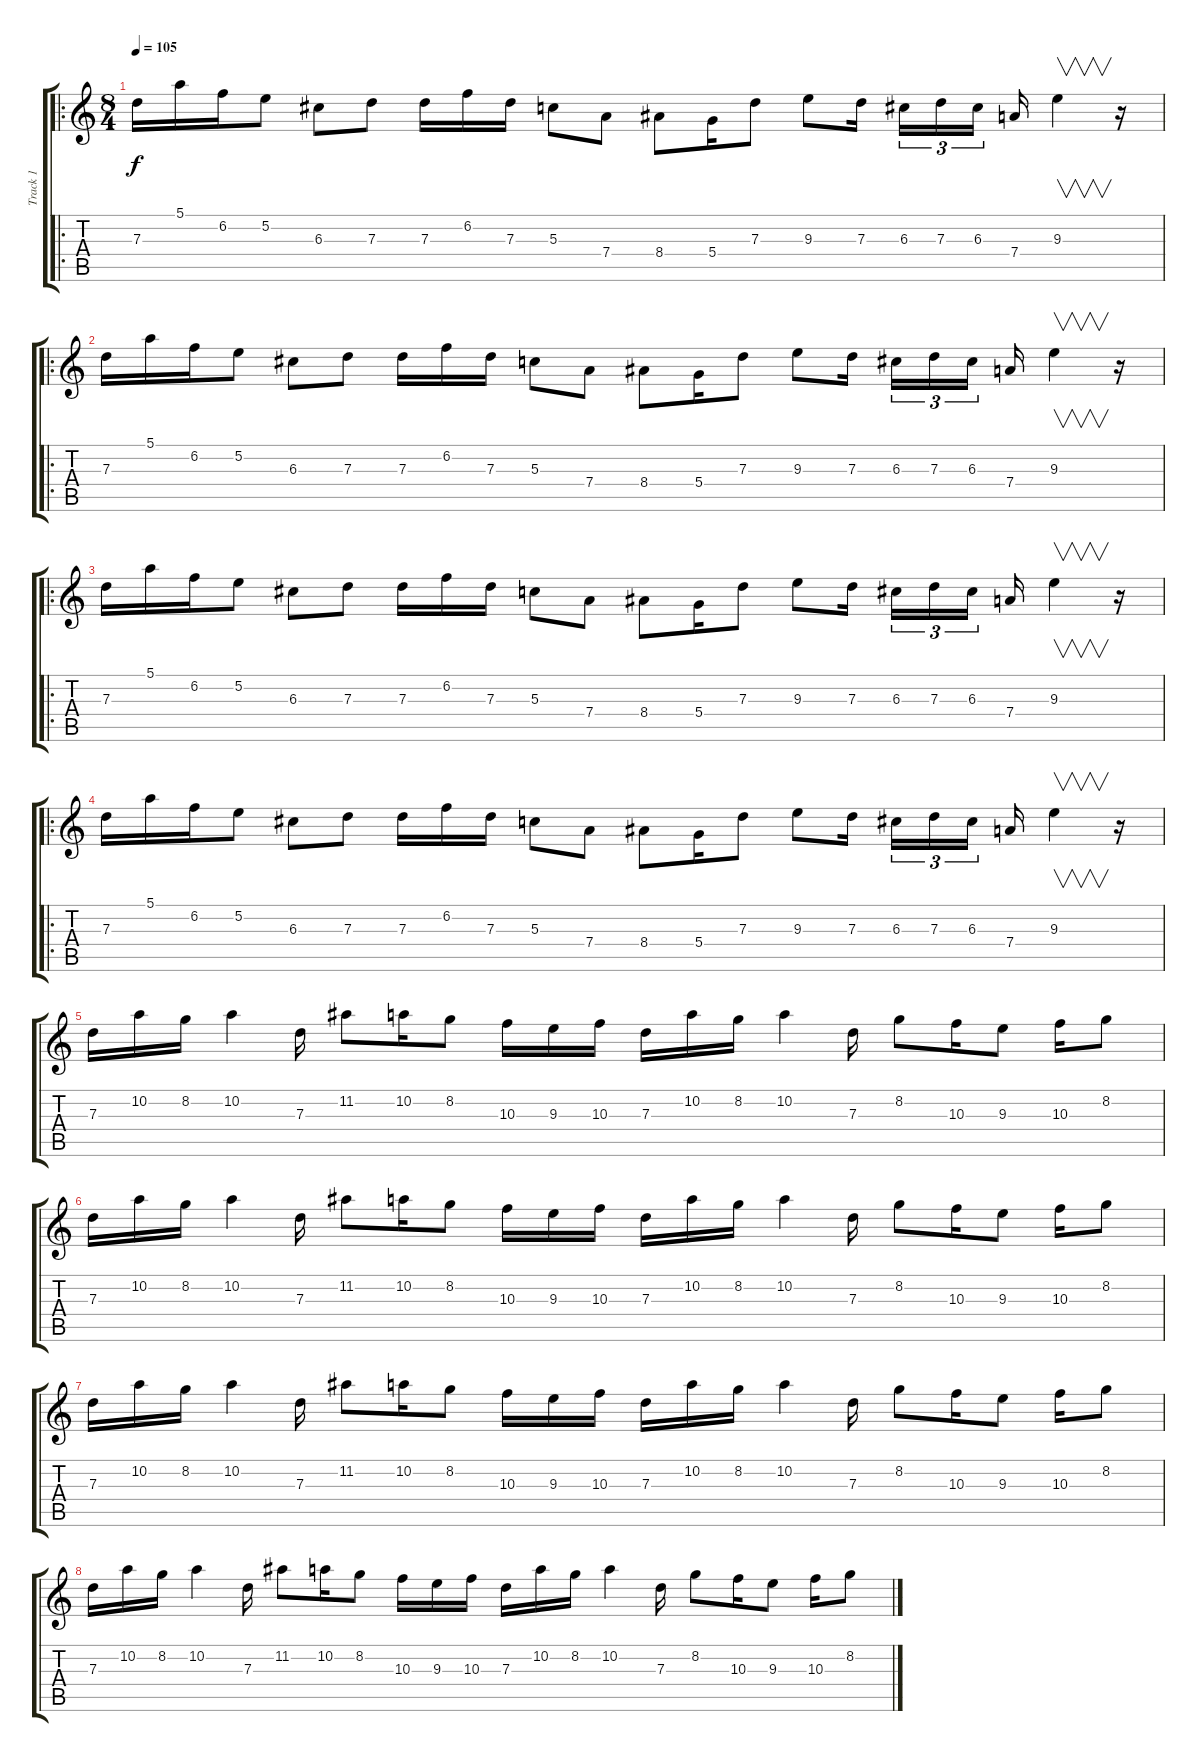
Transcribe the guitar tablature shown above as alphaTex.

\track ("Track 1" "Track 1") {instrument distortionguitar}
\staff {score tabs}
\tuning (E4 B3 G3 D3 A2 E2) {hide}
\ro
\ts (8 4)
\tempo 105
\clef g2
\ks c
7.3.16{dy f instrument distortionguitar} 5.1.16 6.2.16 5.2.8 6.3.8 7.3.8 7.3.16 6.2.16 7.3.16 5.3.8 7.4.8 8.4.8 5.4.16 7.3.8 9.3.8 7.3.16 6.3.16{tu (3 2)} 7.3.16{tu (3 2)} 6.3.16{tu (3 2)} 7.4.16 9.3.4{v} r.16 |
\ro
7.3.16 5.1.16 6.2.16 5.2.8 6.3.8 7.3.8 7.3.16 6.2.16 7.3.16 5.3.8 7.4.8 8.4.8 5.4.16 7.3.8 9.3.8 7.3.16 6.3.16{tu (3 2)} 7.3.16{tu (3 2)} 6.3.16{tu (3 2)} 7.4.16 9.3.4{v} r.16 |
\ro
7.3.16 5.1.16 6.2.16 5.2.8 6.3.8 7.3.8 7.3.16 6.2.16 7.3.16 5.3.8 7.4.8 8.4.8 5.4.16 7.3.8 9.3.8 7.3.16 6.3.16{tu (3 2)} 7.3.16{tu (3 2)} 6.3.16{tu (3 2)} 7.4.16 9.3.4{v} r.16 |
\ro
7.3.16 5.1.16 6.2.16 5.2.8 6.3.8 7.3.8 7.3.16 6.2.16 7.3.16 5.3.8 7.4.8 8.4.8 5.4.16 7.3.8 9.3.8 7.3.16 6.3.16{tu (3 2)} 7.3.16{tu (3 2)} 6.3.16{tu (3 2)} 7.4.16 9.3.4{v} r.16 |
7.3.16 10.2.16 8.2.16 10.2.4 7.3.16 11.2.8 10.2.16 8.2.8 10.3.16 9.3.16 10.3.16 7.3.16 10.2.16 8.2.16 10.2.4 7.3.16 8.2.8 10.3.16 9.3.8 10.3.16 8.2.8 |
7.3.16 10.2.16 8.2.16 10.2.4 7.3.16 11.2.8 10.2.16 8.2.8 10.3.16 9.3.16 10.3.16 7.3.16 10.2.16 8.2.16 10.2.4 7.3.16 8.2.8 10.3.16 9.3.8 10.3.16 8.2.8 |
7.3.16 10.2.16 8.2.16 10.2.4 7.3.16 11.2.8 10.2.16 8.2.8 10.3.16 9.3.16 10.3.16 7.3.16 10.2.16 8.2.16 10.2.4 7.3.16 8.2.8 10.3.16 9.3.8 10.3.16 8.2.8 |
7.3.16 10.2.16 8.2.16 10.2.4 7.3.16 11.2.8 10.2.16 8.2.8 10.3.16 9.3.16 10.3.16 7.3.16 10.2.16 8.2.16 10.2.4 7.3.16 8.2.8 10.3.16 9.3.8 10.3.16 8.2.8
